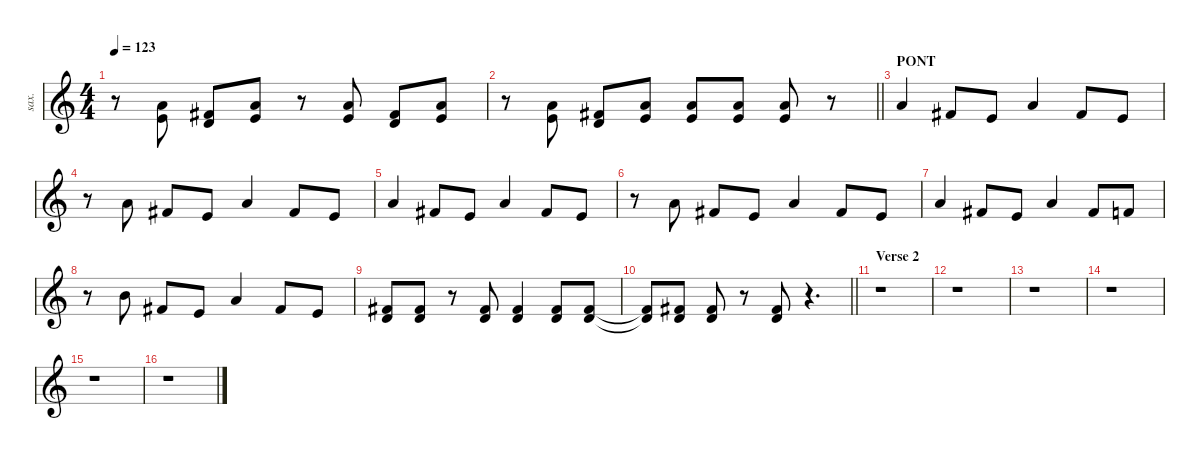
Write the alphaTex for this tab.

\defaultSystemsLayout 4
\hideDynamics
\bracketExtendMode nobrackets
\otherSystemsTrackNameOrientation horizontal
\track ("Sax" "sax.") {defaultSystemsLayout 8 instrument altosax}
\staff {score}
\tuning (E4 B3 G3 D3 A2 E2)
\ts (4 4)
\tempo 123
\clef g2
\ks c
r.8{dy mf beam Down} (5.1 5.2).8{dy mp beam Up} (7.2{acc #} 7.3).8{dy mf beam Up} (5.1 5.2).8{dy mp beam Up} r.8{beam Up} (5.1 5.2).8{beam Up} (7.2{acc #} 7.3).8{dy mf beam Up} (5.1 5.2).8{dy mp beam Up} |
\barLineRight lightlight
r.8{beam Down} (5.1 5.2).8{beam Up} (7.2{acc #} 7.3).8{dy mf beam Up} (5.1 5.2).8{dy mp beam Up} (5.1 5.2).8{beam Up} (5.1 5.2).8{dy mf beam Up} (5.1 5.2).8{beam Up} r.8{beam Up} |
\section ("" "PONT")
5.1.4{dy f beam Up} 2.1{acc #}.8{dy mf beam Up} 0.1.8{beam Up} 5.1.4{beam Up} 2.1{acc #}.8{dy mp beam Up} 0.1.8{dy mf beam Up} |
r.8{beam Down} 5.1.8{beam Up} 2.1{acc #}.8{beam Up} 0.1.8{dy mp beam Up} 5.1.4{dy mf beam Up} 2.1{acc #}.8{dy f beam Up} 0.1.8{dy mf beam Up} |
5.1.4{beam Up} 2.1{acc #}.8{dy mp beam Up} 0.1.8{dy mf beam Up} 5.1.4{beam Up} 2.1{acc #}.8{beam Up} 0.1.8{beam Up} |
r.8{beam Down} 5.1.8{beam Up} 2.1{acc #}.8{dy mp beam Up} 0.1.8{dy mf beam Up} 5.1.4{beam Up} 2.1{acc #}.8{beam Up} 0.1.8{beam Up} |
5.1.4{beam Up} 2.1{acc #}.8{beam Up} 0.1.8{dy mp beam Up} 5.1.4{dy mf beam Up} 2.1{acc #}.8{dy mp beam Up} 1.1.8{dy mf beam Up} |
r.8{beam Down} 7.1.8{dy f beam Down} 7.2{acc #}.8{dy mp beam Up} 0.1.8{dy mf beam Up} 5.1.4{beam Up} 2.1{acc #}.8{beam Up} 0.1.8{beam Up} |
(2.1{acc #} 3.2).8{dy mp beam Up} (2.1{acc #} 3.2).8{dy mf beam Up} r.8{beam Up} (2.1{acc #} 3.2).8{dy mp beam Up} (2.1{acc #} 3.2).4{dy mf beam Up} (2.1{acc #} 3.2).8{beam Up} (2.1{acc #} 3.2).8{dy f beam Up} |
\barLineRight lightlight
(2.1{t acc #} 3.2{t}).8{beam Up} (2.1{acc #} 3.2).8{dy mp beam Up} (2.1{acc #} 3.2).8{dy mf beam Up} r.8{beam Up} (2.1{acc #} 3.2).8{dy f beam Up} r.4{d beam Up} |
\section ("" "Verse 2")
r.1{beam Down} |
r.1{beam Down} |
r.1{beam Down} |
r.1{beam Down} |
r.1{beam Down} |
r.1{beam Down}
